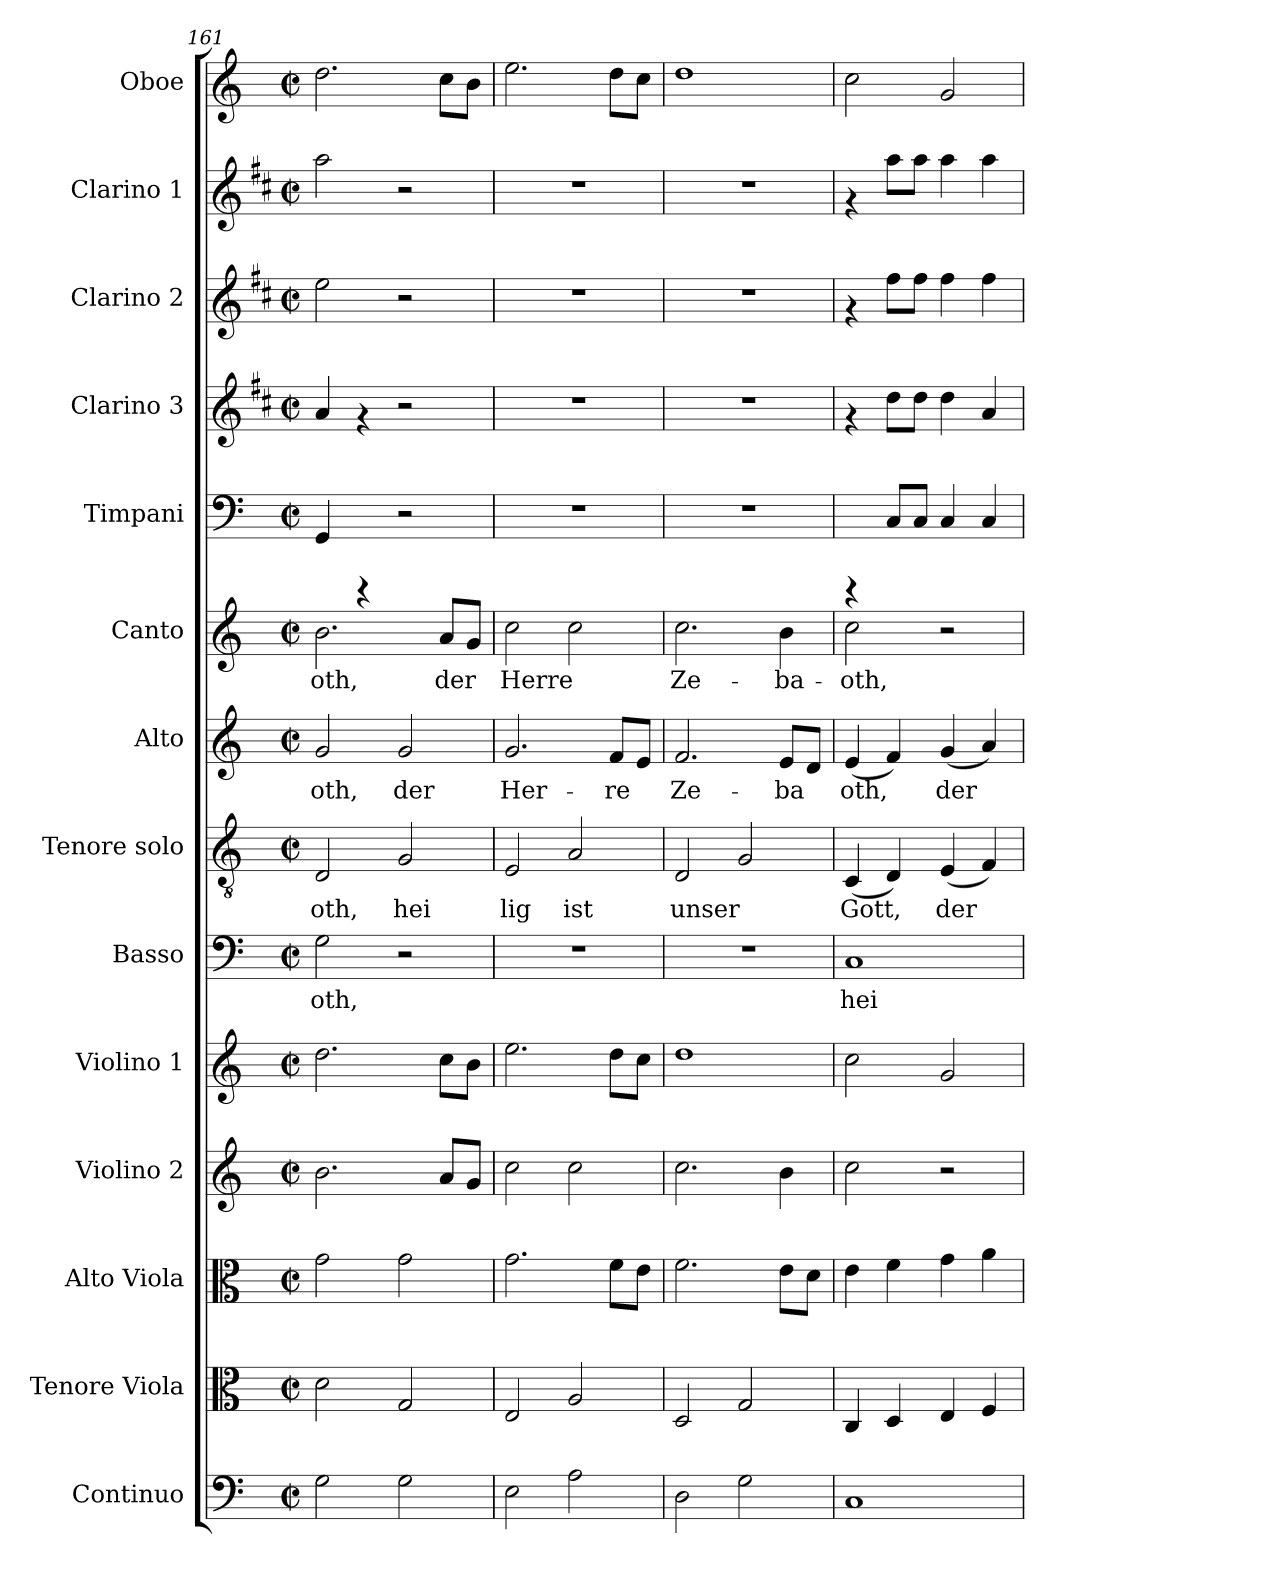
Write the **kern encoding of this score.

**kern	**kern	**kern	**kern	**kern	**kern	**text	**kern	**text	**kern	**text	**kern	**text	**kern	**kern	**kern	**kern	**kern
*part14	*part13	*part12	*part11	*part10	*part9	*part9	*part8	*part8	*part7	*part7	*part6	*part6	*part5	*part4	*part3	*part2	*part1
*staff14	*staff13	*staff12	*staff11	*staff10	*staff9	*staff9	*staff8	*staff8	*staff7	*staff7	*staff6	*staff6	*staff5	*staff4	*staff3	*staff2	*staff1
*I"Continuo	*I"Tenore Viola	*I"Alto Viola	*I"Violino 2	*I"Violino 1	*I"Basso	*	*I"Tenore solo	*	*I"Alto	*	*I"Canto	*	*I"Timpani	*I"Clarino 3	*I"Clarino 2	*I"Clarino 1	*I"Oboe
*I'Continuo	*I'Tenore Viola	*I'Alto Viola	*I'Violino 2	*I'Violino 1	*I'Basso	*	*I'Tenore	*	*I'Alto	*	*I'Canto	*	*I'Timpani	*I'Clarino 3	*I'Clarino 2	*I'Clarino 1	*I'Oboe
*clefF4	*clefC3	*clefC3	*clefG2	*clefG2	*clefF4	*	*clefGv2	*	*clefG2	*	*clefG2	*	*clefF4	*clefG2	*clefG2	*clefG2	*clefG2
*	*	*	*	*	*	*	*	*	*	*	*	*	*	*ITrd1c2	*ITrd1c2	*ITrd1c2	*
*k[]	*k[]	*k[]	*k[]	*k[]	*k[]	*	*k[]	*	*k[]	*	*k[]	*	*k[]	*k[]	*k[]	*k[]	*k[]
*C:	*C:	*C:	*C:	*C:	*C:	*	*C:	*	*C:	*	*C:	*	*C:	*C:	*C:	*C:	*C:
*M2/2	*M2/2	*M2/2	*M2/2	*M2/2	*M2/2	*	*M2/2	*	*M2/2	*	*M2/2	*	*M2/2	*M2/2	*M2/2	*M2/2	*M2/2
*met(c|)	*met(c|)	*met(c|)	*met(c|)	*met(c|)	*met(c|)	*	*met(c|)	*	*met(c|)	*	*met(c|)	*	*met(c|)	*met(c|)	*met(c|)	*met(c|)	*met(c|)
=161	=161	=161	=161	=161	=161	=161	=161	=161	=161	=161	=161	=161	=161	=161	=161	=161	=161
!	!	!	!	!	!	!LO:LY:b:cj	!	!LO:LY:b	!	!LO:LY:b:cj	!	!LO:LY:b:cj	!	!	!	!	!
2G\	2d\	2g\	2.b\	2.dd\	2G\	-oth,	2D/	oth,	2g/	-oth,	2.b\	-oth,	4GG/	4g/	2dd\	2gg\	2.dd\
.	.	.	.	.	.	.	.	.	.	.	.	.	4rCCC	4rf	.	.	.
!	!	!	!	!	!	!	!	!LO:LY:b	!	!LO:LY:b:cj	!	!	!	!	!	!	!
2G\	2G/	2g\	.	.	2r	.	2G/	hei	2g/	der	.	.	2r	2r	2r	2r	.
!	!	!	!	!	!	!	!	!	!	!	!	!LO:LY:b:cj	!	!	!	!	!
.	.	.	8a/L	8cc\L	.	.	.	.	.	.	8a/L	der	.	.	.	.	8cc\L
!	!	!	!	!	!	!	!	!	!	!	!	!LO:LY:b:cj	!	!	!	!	!
.	.	.	8g/J	8b\J	.	.	.	.	.	.	8g/J	.	.	.	.	.	8b\J
=162	=162	=162	=162	=162	=162	=162	=162	=162	=162	=162	=162	=162	=162	=162	=162	=162	=162
!	!	!	!	!	!	!	!	!LO:LY:b	!	!LO:LY:b:cj	!	!LO:LY:b:cj	!	!	!	!	!
2E\	2E/	2.g\	2cc\	2.ee\	1r	.	2E/	lig	2.g/	Her-	2cc\	Herre	1r	1r	1r	1r	2.ee\
!	!	!	!	!	!	!	!	!LO:LY:b	!	!	!	!LO:LY:b:cj	!	!	!	!	!
2A\	2A/	.	2cc\	.	.	.	2A/	ist	.	.	2cc\	.	.	.	.	.	.
!	!	!	!	!	!	!	!	!	!	!LO:LY:b:cj	!	!	!	!	!	!	!
.	.	8f\L	.	8dd\L	.	.	.	.	8f/L	-re	.	.	.	.	.	.	8dd\L
!	!	!	!	!	!	!	!	!	!	!LO:LY:b:cj	!	!	!	!	!	!	!
.	.	8e\J	.	8cc\J	.	.	.	.	8e/J	.	.	.	.	.	.	.	8cc\J
=163	=163	=163	=163	=163	=163	=163	=163	=163	=163	=163	=163	=163	=163	=163	=163	=163	=163
!	!	!	!	!	!	!	!	!LO:LY:b	!	!LO:LY:b:cj	!	!LO:LY:b:cj	!	!	!	!	!
2D\	2D/	2.f\	2.cc\	1dd	1r	.	2D/	unser	2.f/	Ze-	2.cc\	Ze-	1r	1r	1r	1r	1dd
!	!	!	!	!	!	!	!	!LO:LY:b	!	!	!	!	!	!	!	!	!
2G\	2G/	.	.	.	.	.	2G/	.	.	.	.	.	.	.	.	.	.
!	!	!	!	!	!	!	!	!	!	!LO:LY:b:cj	!	!LO:LY:b:cj	!	!	!	!	!
.	.	8e\L	4b\	.	.	.	.	.	8e/L	-ba-	4b\	-ba-	.	.	.	.	.
!	!	!	!	!	!	!	!	!	!	!LO:LY:b:cj	!	!	!	!	!	!	!
.	.	8d\J	.	.	.	.	.	.	8d/J	--	.	.	.	.	.	.	.
=164	=164	=164	=164	=164	=164	=164	=164	=164	=164	=164	=164	=164	=164	=164	=164	=164	=164
!	!	!	!	!	!	!LO:LY:b:cj	!	!LO:LY:b	!	!LO:LY:b:cj	!	!LO:LY:b:cj	!	!	!	!	!
1C	4C/	4e\	2cc\	2cc\	1C	hei-	(<4C/	Gott,	(<4e/	-oth,	2cc\	-oth,	4rCCC	4rf	4rf	4rf	2cc\
!	!	!	!	!	!	!	!	!LO:LY:b	!	!LO:LY:b:cj	!	!	!	!	!	!	!
.	4D/	4f\	.	.	.	.	4D/)	.	4f/)	.	.	.	8C/L	8cc\L	8ee\L	8gg\L	.
.	.	.	.	.	.	.	.	.	.	.	.	.	8C/J	8cc\J	8ee\J	8gg\J	.
!	!	!	!	!	!	!	!	!LO:LY:b	!	!LO:LY:b:cj	!	!	!	!	!	!	!
.	4E/	4g\	2r	2g/	.	.	(<4E/	der	(<4g/	der	2r	.	4C/	4cc\	4ee\	4gg\	2g/
!	!	!	!	!	!	!	!	!LO:LY:b	!	!LO:LY:b:cj	!	!	!	!	!	!	!
.	4F/	4a\	.	.	.	.	4F/)	.	4a/)	.	.	.	4C/	4g/	4ee\	4gg\	.
=	=	=	=	=	=	=	=	=	=	=	=	=	=	=	=	=	=
*-	*-	*-	*-	*-	*-	*-	*-	*-	*-	*-	*-	*-	*-	*-	*-	*-	*-
